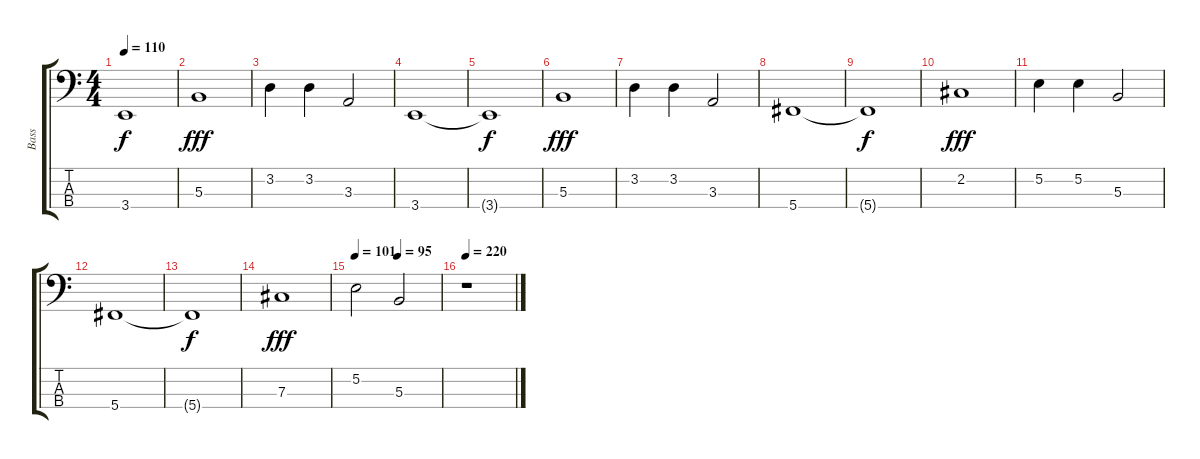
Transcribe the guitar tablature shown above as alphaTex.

\track ("Bass" "Bass") {instrument electricbasspick}
\staff {score tabs}
\tuning (E2 B1 Gb1 Db1) {hide}
\ts (4 4)
\tempo 110
\clef f4
\ks c
3.4{t}.1{dy f} |
5.3.1{dy fff} |
3.2.4 3.2.4 3.3.2 |
3.4.1 |
3.4{t}.1{dy f} |
5.3.1{dy fff} |
3.2.4 3.2.4 3.3.2 |
5.4.1 |
5.4{t}.1{dy f} |
2.2.1{dy fff} |
5.2.4 5.2.4 5.3.2 |
5.4.1 |
5.4{t}.1{dy f} |
7.3.1{dy fff} |
\tempo 90
\tempo 101
\tempo (95 0.5)
5.2.2 5.3.2 |
\tempo 220
r.1
